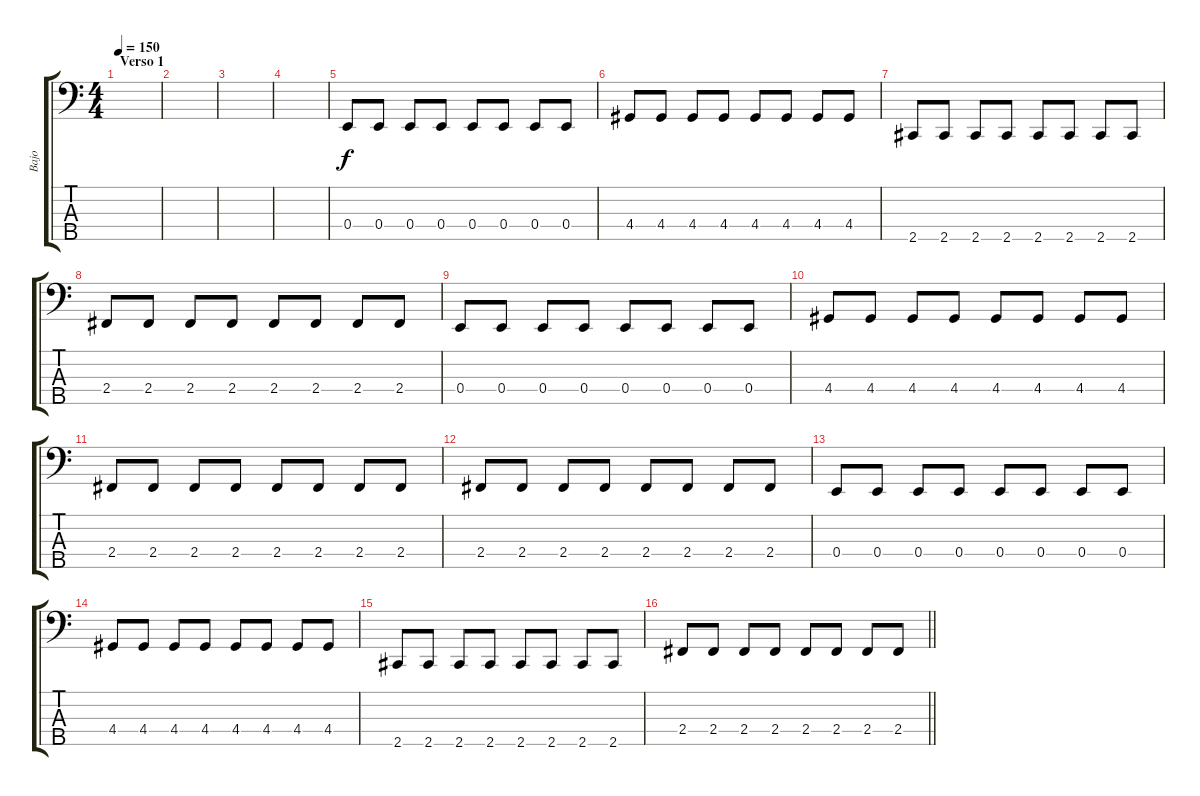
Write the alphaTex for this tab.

\track ("Bajo" "Bajo") {instrument electricbasspick}
\staff {score tabs}
\tuning (G2 D2 A1 E1 B0) {hide}
\ts (4 4)
\section ("" "Verso 1")
\tempo 150
\clef f4
\ks c
|
|
|
|
0.4.8 0.4.8 0.4.8 0.4.8 0.4.8 0.4.8 0.4.8 0.4.8 |
4.4.8 4.4.8 4.4.8 4.4.8 4.4.8 4.4.8 4.4.8 4.4.8 |
2.5.8 2.5.8 2.5.8 2.5.8 2.5.8 2.5.8 2.5.8 2.5.8 |
2.4.8 2.4.8 2.4.8 2.4.8 2.4.8 2.4.8 2.4.8 2.4.8 |
0.4.8 0.4.8 0.4.8 0.4.8 0.4.8 0.4.8 0.4.8 0.4.8 |
4.4.8 4.4.8 4.4.8 4.4.8 4.4.8 4.4.8 4.4.8 4.4.8 |
2.4.8 2.4.8 2.4.8 2.4.8 2.4.8 2.4.8 2.4.8 2.4.8 |
2.4.8 2.4.8 2.4.8 2.4.8 2.4.8 2.4.8 2.4.8 2.4.8 |
0.4.8 0.4.8 0.4.8 0.4.8 0.4.8 0.4.8 0.4.8 0.4.8 |
4.4.8 4.4.8 4.4.8 4.4.8 4.4.8 4.4.8 4.4.8 4.4.8 |
2.5.8 2.5.8 2.5.8 2.5.8 2.5.8 2.5.8 2.5.8 2.5.8 |
\barLineRight lightlight
2.4.8 2.4.8 2.4.8 2.4.8 2.4.8 2.4.8 2.4.8 2.4.8
